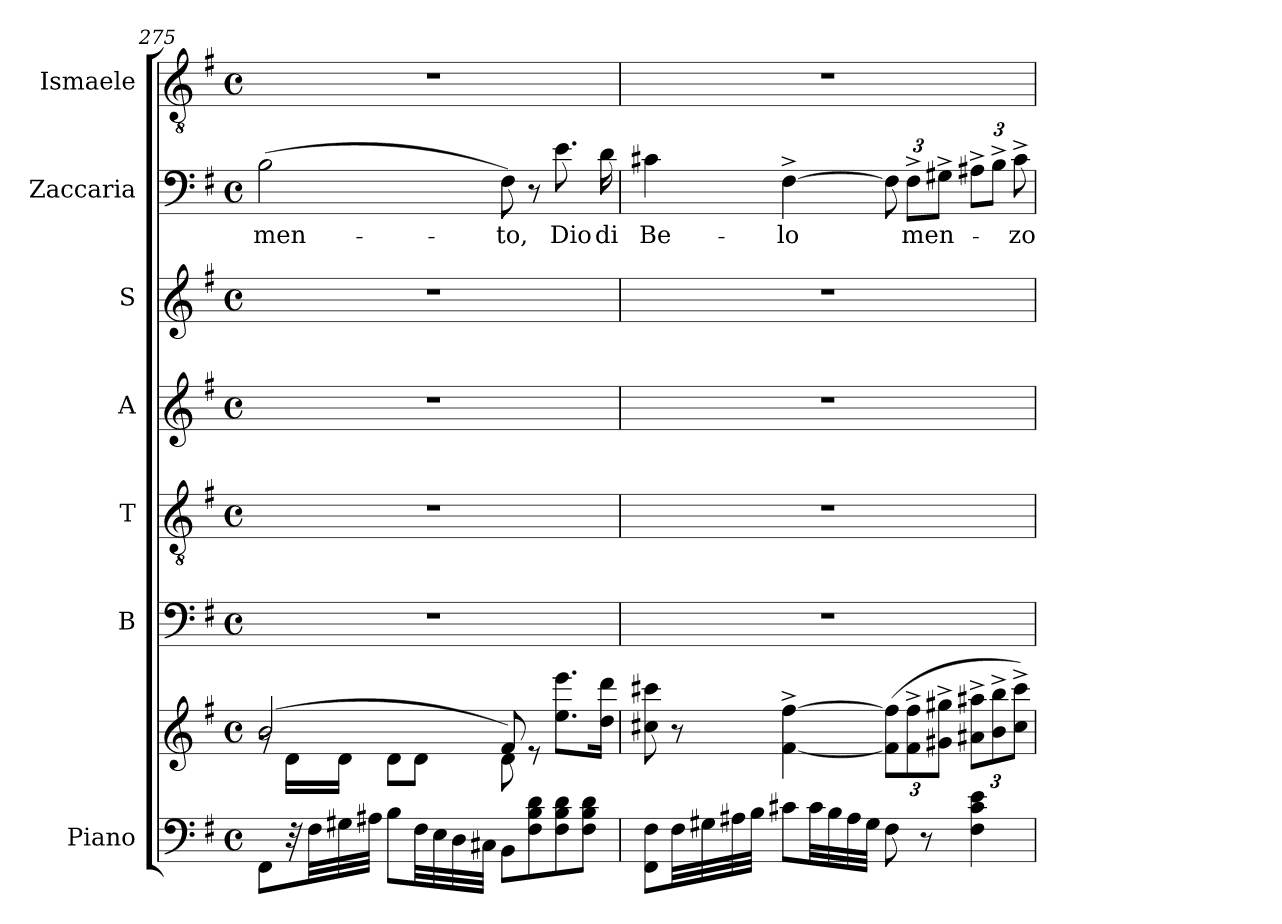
**kern	**kern	**kern	**kern	**kern	**kern	**kern	**text	**kern
*part7	*part7	*part6	*part5	*part4	*part3	*part2	*part2	*part1
*staff8	*staff7	*staff6	*staff5	*staff4	*staff3	*staff2	*staff2	*staff1
*I"Piano	*	*I"B	*I"T	*I"A	*I"S	*I"Zaccaria	*	*I"Ismaele
*I'Pno	*	*I'B	*I'T	*I'A	*I'S	*	*	*
*clefF4	*clefG2	*clefF4	*clefGv2	*clefG2	*clefG2	*clefF4	*	*clefGv2
*k[f#]	*k[f#]	*k[f#]	*k[f#]	*k[f#]	*k[f#]	*k[f#]	*	*k[f#]
*M4/4	*M4/4	*M4/4	*M4/4	*M4/4	*M4/4	*M4/4	*	*M4/4
*met(c)	*met(c)	*met(c)	*met(c)	*met(c)	*met(c)	*met(c)	*	*met(c)
=275	=275	=275	=275	=275	=275	=275	=275	=275
*	*^	*	*	*	*	*	*	*
!	!	!	!	!	!	!	!	!LO:LY:b	!
8FF#\L	(2b/	8rg	1r	1r	1r	1r	(2B\	-men-	1r
32r	.	16d\LL	.	.	.	.	.	.	.
32F#\LL	.	.	.	.	.	.	.	.	.
32G#X\	.	16d\JJ	.	.	.	.	.	.	.
32A#X\JJJ	.	.	.	.	.	.	.	.	.
8B\L	.	8d\L	.	.	.	.	.	.	.
32F#\LL	.	8d\J	.	.	.	.	.	.	.
32E\	.	.	.	.	.	.	.	.	.
32D\	.	.	.	.	.	.	.	.	.
32C#X\JJJ	.	.	.	.	.	.	.	.	.
!	!	!	!	!	!	!	!	!LO:LY:b	!
8BB\L	8f#/)	8d\	.	.	.	.	8F#\)	-to,	.
8F#\ 8B\ 8d\	8re	4.ryy	.	.	.	.	8r	.	.
!	!	!	!	!	!	!	!	!LO:LY:b	!
8F#\ 8B\ 8d\	8.ee\ 8.eee\L	.	.	.	.	.	8.e\	Dio	.
8F#\ 8B\ 8d\J	.	.	.	.	.	.	.	.	.
!	!	!	!	!	!	!	!	!LO:LY:b	!
.	16dd\ 16ddd\Jk	.	.	.	.	.	16d\	di	.
*	*v	*v	*	*	*	*	*	*	*
!!LO:LB:g=z
=276	=276	=276	=276	=276	=276	=276	=276	=276
!	!	!	!	!	!	!	!LO:LY:b	!
8FF#\ 8F#\L	8cc#X\ 8ccc#X\	1r	1r	1r	1r	4c#X\	Be-	1r
32F#\LL	8r	.	.	.	.	.	.	.
32G#X\	.	.	.	.	.	.	.	.
32A#X\	.	.	.	.	.	.	.	.
32B\JJJ	.	.	.	.	.	.	.	.
!	!	!	!	!	!	!	!LO:LY:b	!
8c#X\L	[4f#\^ [4ff#\^	.	.	.	.	[4F#^\	-lo	.
32c#\LL	.	.	.	.	.	.	.	.
32B\	.	.	.	.	.	.	.	.
32A#\	.	.	.	.	.	.	.	.
32G#\JJJ	.	.	.	.	.	.	.	.
*	*Xbrackettup	*	*	*	*	*Xbrackettup	*	*
8F#\	(12f#\] 12ff#\]L	.	.	.	.	12F#\]	.	.
!	!	!	!	!	!	!	!LO:LY:b	!
.	12f#\^ 12ff#\^	.	.	.	.	12F#^\L	men-	.
8r	.	.	.	.	.	.	.	.
.	12g#X\^ 12gg#X\^J	.	.	.	.	12G#X^\J	.	.
4F#\ 4c#\ 4e\	12a#X\^ 12aa#X\^L	.	.	.	.	12A#X^\L	.	.
.	12b\^ 12bb\^	.	.	.	.	12B^\J	.	.
!	!	!	!	!	!	!	!LO:LY:b	!
.	12cc#\^ 12ccc#\^J)	.	.	.	.	12c#^\	-zo-	.
=	=	=	=	=	=	=	=	=
*-	*-	*-	*-	*-	*-	*-	*-	*-
